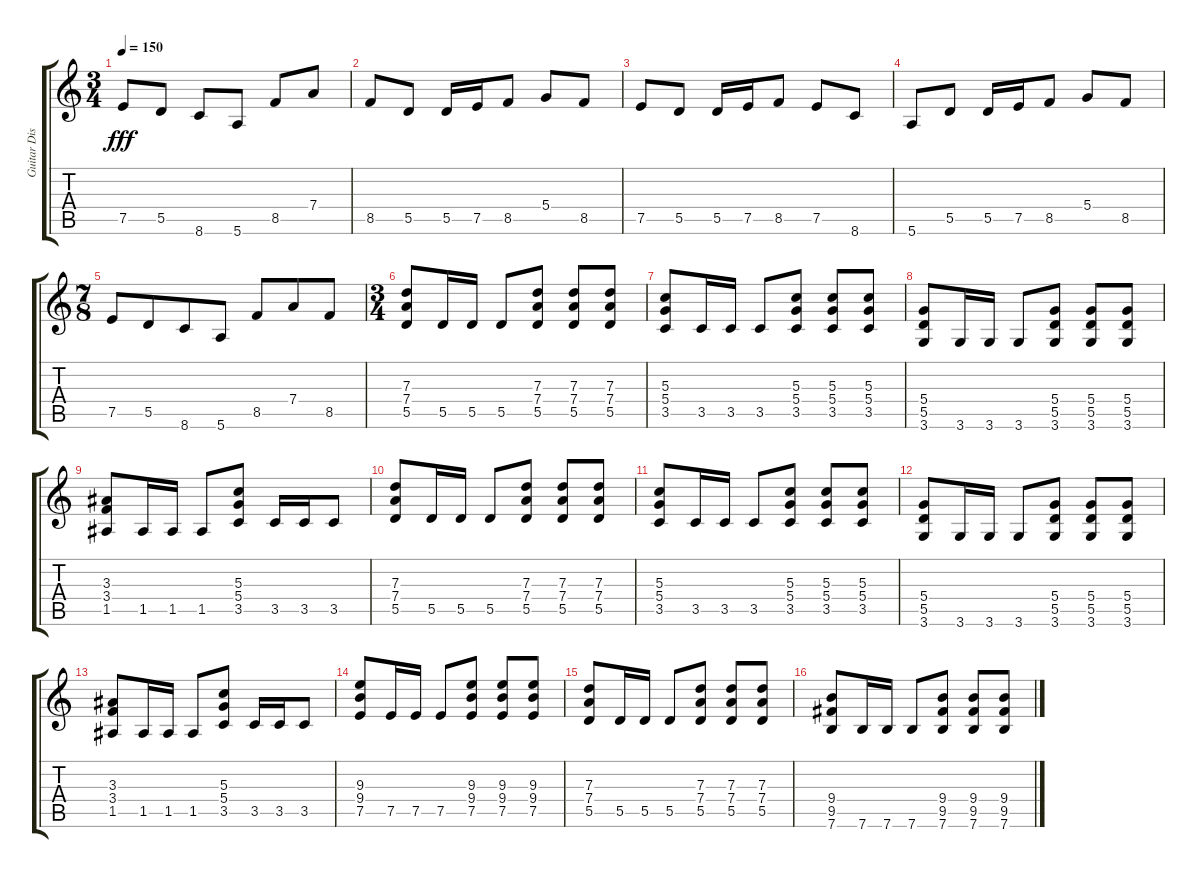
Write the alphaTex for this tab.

\track ("Guitar Distortion 2" "Guitar Dis") {instrument distortionguitar}
\staff {score tabs}
\tuning (E4 B3 G3 D3 A2 E2) {hide}
\ts (3 4)
\tempo 150
\clef g2
\ks c
7.5.8{dy fff} 5.5.8 8.6.8 5.6.8 8.5.8 7.4.8 |
8.5.8 5.5.8 5.5.16 7.5.16 8.5.8 5.4.8 8.5.8 |
7.5.8 5.5.8 5.5.16 7.5.16 8.5.8 7.5.8 8.6.8 |
5.6.8 5.5.8 5.5.16 7.5.16 8.5.8 5.4.8 8.5.8 |
\ts (7 8)
7.5.8 5.5.8 8.6.8 5.6.8 8.5.8 7.4.8 8.5.8 |
\ts (3 4)
(7.3 7.4 5.5).8 5.5.16 5.5.16 5.5.8 (7.3 7.4 5.5).8 (7.3 7.4 5.5).8 (7.3 7.4 5.5).8 |
(5.3 5.4 3.5).8 3.5.16 3.5.16 3.5.8 (5.3 5.4 3.5).8 (5.3 5.4 3.5).8 (5.3 5.4 3.5).8 |
(5.4 5.5 3.6).8 3.6.16 3.6.16 3.6.8 (5.4 5.5 3.6).8 (5.4 5.5 3.6).8 (5.4 5.5 3.6).8 |
(3.3 3.4 1.5).8 1.5.16 1.5.16 1.5.8 (5.3 5.4 3.5).8 3.5.16 3.5.16 3.5.8 |
(7.3 7.4 5.5).8 5.5.16 5.5.16 5.5.8 (7.3 7.4 5.5).8 (7.3 7.4 5.5).8 (7.3 7.4 5.5).8 |
(5.3 5.4 3.5).8 3.5.16 3.5.16 3.5.8 (5.3 5.4 3.5).8 (5.3 5.4 3.5).8 (5.3 5.4 3.5).8 |
(5.4 5.5 3.6).8 3.6.16 3.6.16 3.6.8 (5.4 5.5 3.6).8 (5.4 5.5 3.6).8 (5.4 5.5 3.6).8 |
(3.3 3.4 1.5).8 1.5.16 1.5.16 1.5.8 (5.3 5.4 3.5).8 3.5.16 3.5.16 3.5.8 |
(9.3 9.4 7.5).8 7.5.16 7.5.16 7.5.8 (9.3 9.4 7.5).8 (9.3 9.4 7.5).8 (9.3 9.4 7.5).8 |
(7.3 7.4 5.5).8 5.5.16 5.5.16 5.5.8 (7.3 7.4 5.5).8 (7.3 7.4 5.5).8 (7.3 7.4 5.5).8 |
(9.4 9.5 7.6).8 7.6.16 7.6.16 7.6.8 (9.4 9.5 7.6).8 (9.4 9.5 7.6).8 (9.4 9.5 7.6).8
